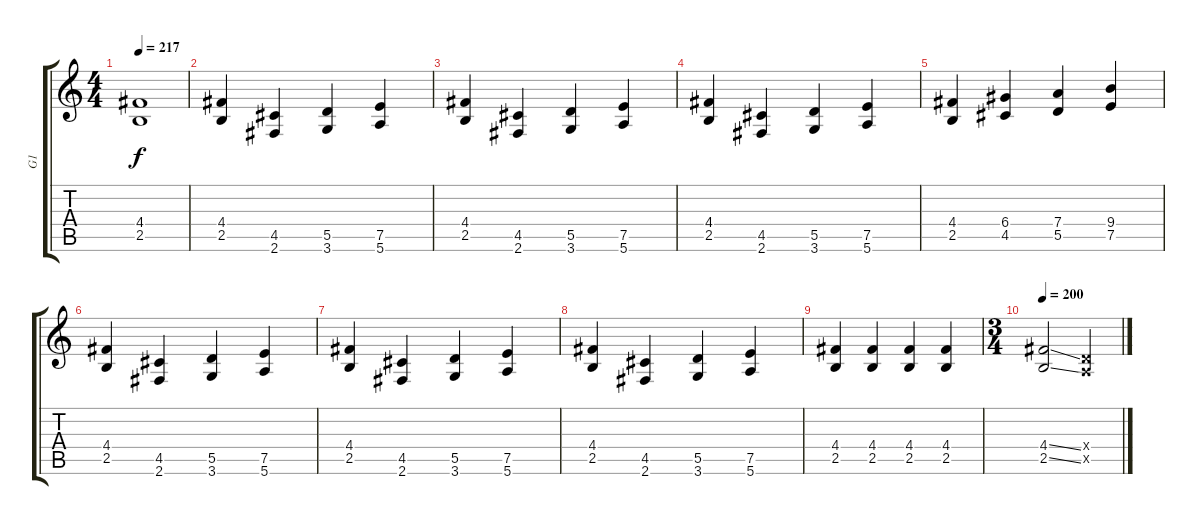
\track ("G1" "G1") {instrument distortionguitar}
\staff {score tabs}
\tuning (E4 B3 G3 D3 A2 E2) {hide}
\ts (4 4)
\tempo 217
\clef g2
\ks c
(4.4 2.5).1{dy f} |
(4.4 2.5).4 (4.5 2.6).4 (5.5 3.6).4 (7.5 5.6).4 |
(4.4 2.5).4 (4.5 2.6).4 (5.5 3.6).4 (7.5 5.6).4 |
(4.4 2.5).4 (4.5 2.6).4 (5.5 3.6).4 (7.5 5.6).4 |
(4.4 2.5).4 (6.4 4.5).4 (7.4 5.5).4 (9.4 7.5).4 |
(4.4 2.5).4 (4.5 2.6).4 (5.5 3.6).4 (7.5 5.6).4 |
(4.4 2.5).4 (4.5 2.6).4 (5.5 3.6).4 (7.5 5.6).4 |
(4.4 2.5).4 (4.5 2.6).4 (5.5 3.6).4 (7.5 5.6).4 |
(4.4 2.5).4 (4.4 2.5).4 (4.4 2.5).4 (4.4 2.5).4 |
\ts (3 4)
\tempo 200
(4.4{ss} 2.5{ss}).2 (0.4{x} 0.5{x}).4
